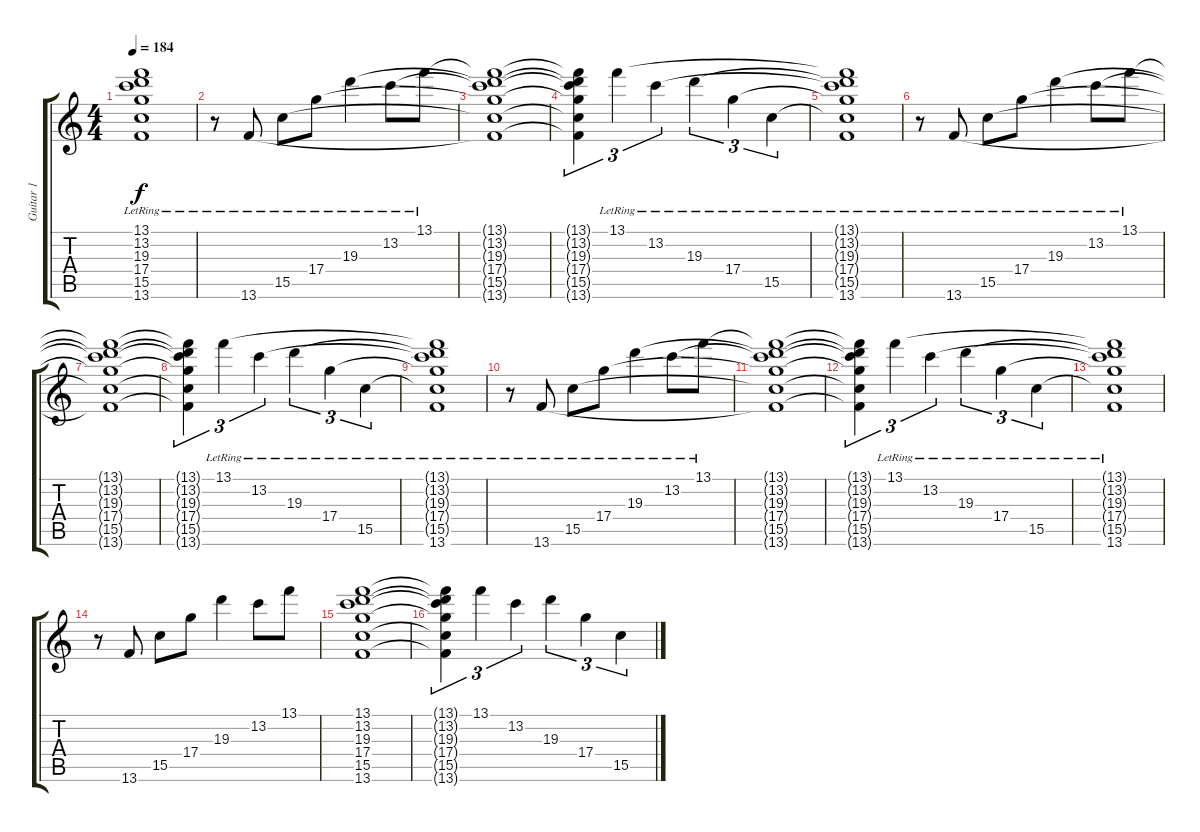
\track ("Guitar 1" "Guitar 1") {instrument overdrivenguitar}
\staff {score tabs}
\tuning (E4 B3 G3 D3 A2 E2) {hide}
\ts (4 4)
\tempo 184
\clef g2
\ks c
(13.1{t} 13.2{t} 19.3{t} 17.4{t} 15.5{t} 13.6{lr}).1{dy f} |
r.8 13.6{lr}.8 15.5{lr}.8 17.4{lr}.8 19.3{lr}.4 13.2{lr}.8 13.1{lr}.8 |
(13.1{t} 13.2{t} 19.3{t} 17.4{t} 15.5{t} 13.6{t}).1 |
(13.1{t} 13.2{t} 19.3{t} 17.4{t} 15.5{t} 13.6{t}).4{tu (3 2)} 13.1{lr}.4{tu (3 2)} 13.2{lr}.4{tu (3 2)} 19.3{lr}.4{tu (3 2)} 17.4{lr}.4{tu (3 2)} 15.5{lr}.4{tu (3 2)} |
(13.1{t} 13.2{t} 19.3{t} 17.4{t} 15.5{t} 13.6{lr}).1 |
r.8 13.6{lr}.8 15.5{lr}.8 17.4{lr}.8 19.3{lr}.4 13.2{lr}.8 13.1{lr}.8 |
(13.1{t} 13.2{t} 19.3{t} 17.4{t} 15.5{t} 13.6{t}).1 |
(13.1{t} 13.2{t} 19.3{t} 17.4{t} 15.5{t} 13.6{t}).4{tu (3 2)} 13.1{lr}.4{tu (3 2)} 13.2{lr}.4{tu (3 2)} 19.3{lr}.4{tu (3 2)} 17.4{lr}.4{tu (3 2)} 15.5{lr}.4{tu (3 2)} |
(13.1{t} 13.2{t} 19.3{t} 17.4{t} 15.5{t} 13.6{lr}).1 |
r.8 13.6{lr}.8 15.5{lr}.8 17.4{lr}.8 19.3{lr}.4 13.2{lr}.8 13.1{lr}.8 |
(13.1{t} 13.2{t} 19.3{t} 17.4{t} 15.5{t} 13.6{t}).1 |
(13.1{t} 13.2{t} 19.3{t} 17.4{t} 15.5{t} 13.6{t}).4{tu (3 2)} 13.1{lr}.4{tu (3 2)} 13.2{lr}.4{tu (3 2)} 19.3{lr}.4{tu (3 2)} 17.4{lr}.4{tu (3 2)} 15.5{lr}.4{tu (3 2)} |
(13.1{t} 13.2{t} 19.3{t} 17.4{t} 15.5{t} 13.6{lr}).1 |
r.8 13.6.8 15.5.8 17.4.8 19.3.4 13.2.8 13.1.8 |
(13.1 13.2 19.3 17.4 15.5 13.6).1 |
(13.1{t} 13.2{t} 19.3{t} 17.4{t} 15.5{t} 13.6{t}).4{tu (3 2)} 13.1.4{tu (3 2)} 13.2.4{tu (3 2)} 19.3.4{tu (3 2)} 17.4.4{tu (3 2)} 15.5.4{tu (3 2)}
